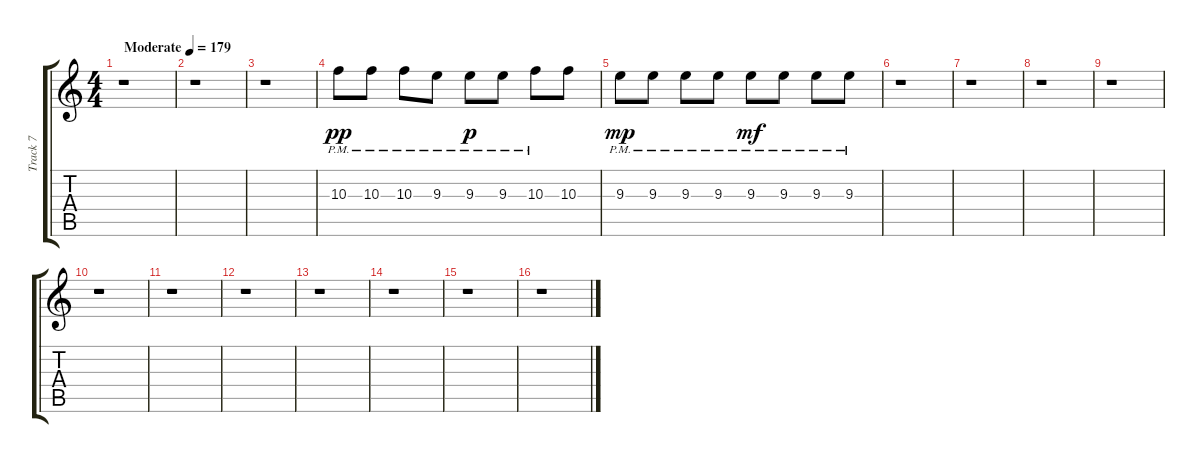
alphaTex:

\track ("Track 7" "Track 7") {instrument overdrivenguitar}
\staff {score tabs}
\tuning (E4 B3 G3 D3 A2 E2) {hide}
\ts (4 4)
\tempo (179 "Moderate")
\clef g2
\ks c
r.1{dy pp instrument overdrivenguitar} |
r.1 |
r.1 |
10.3{pm}.8 10.3{pm}.8 10.3{pm}.8 9.3{pm}.8 9.3{pm}.8{dy p} 9.3{pm}.8 10.3{pm}.8 10.3.8 |
9.3{pm}.8{dy mp} 9.3{pm}.8 9.3{pm}.8 9.3{pm}.8 9.3{pm}.8{dy mf} 9.3{pm}.8 9.3{pm}.8 9.3{pm}.8 |
r.1 |
r.1 |
r.1 |
r.1 |
r.1 |
r.1 |
r.1 |
r.1 |
r.1 |
r.1 |
r.1
